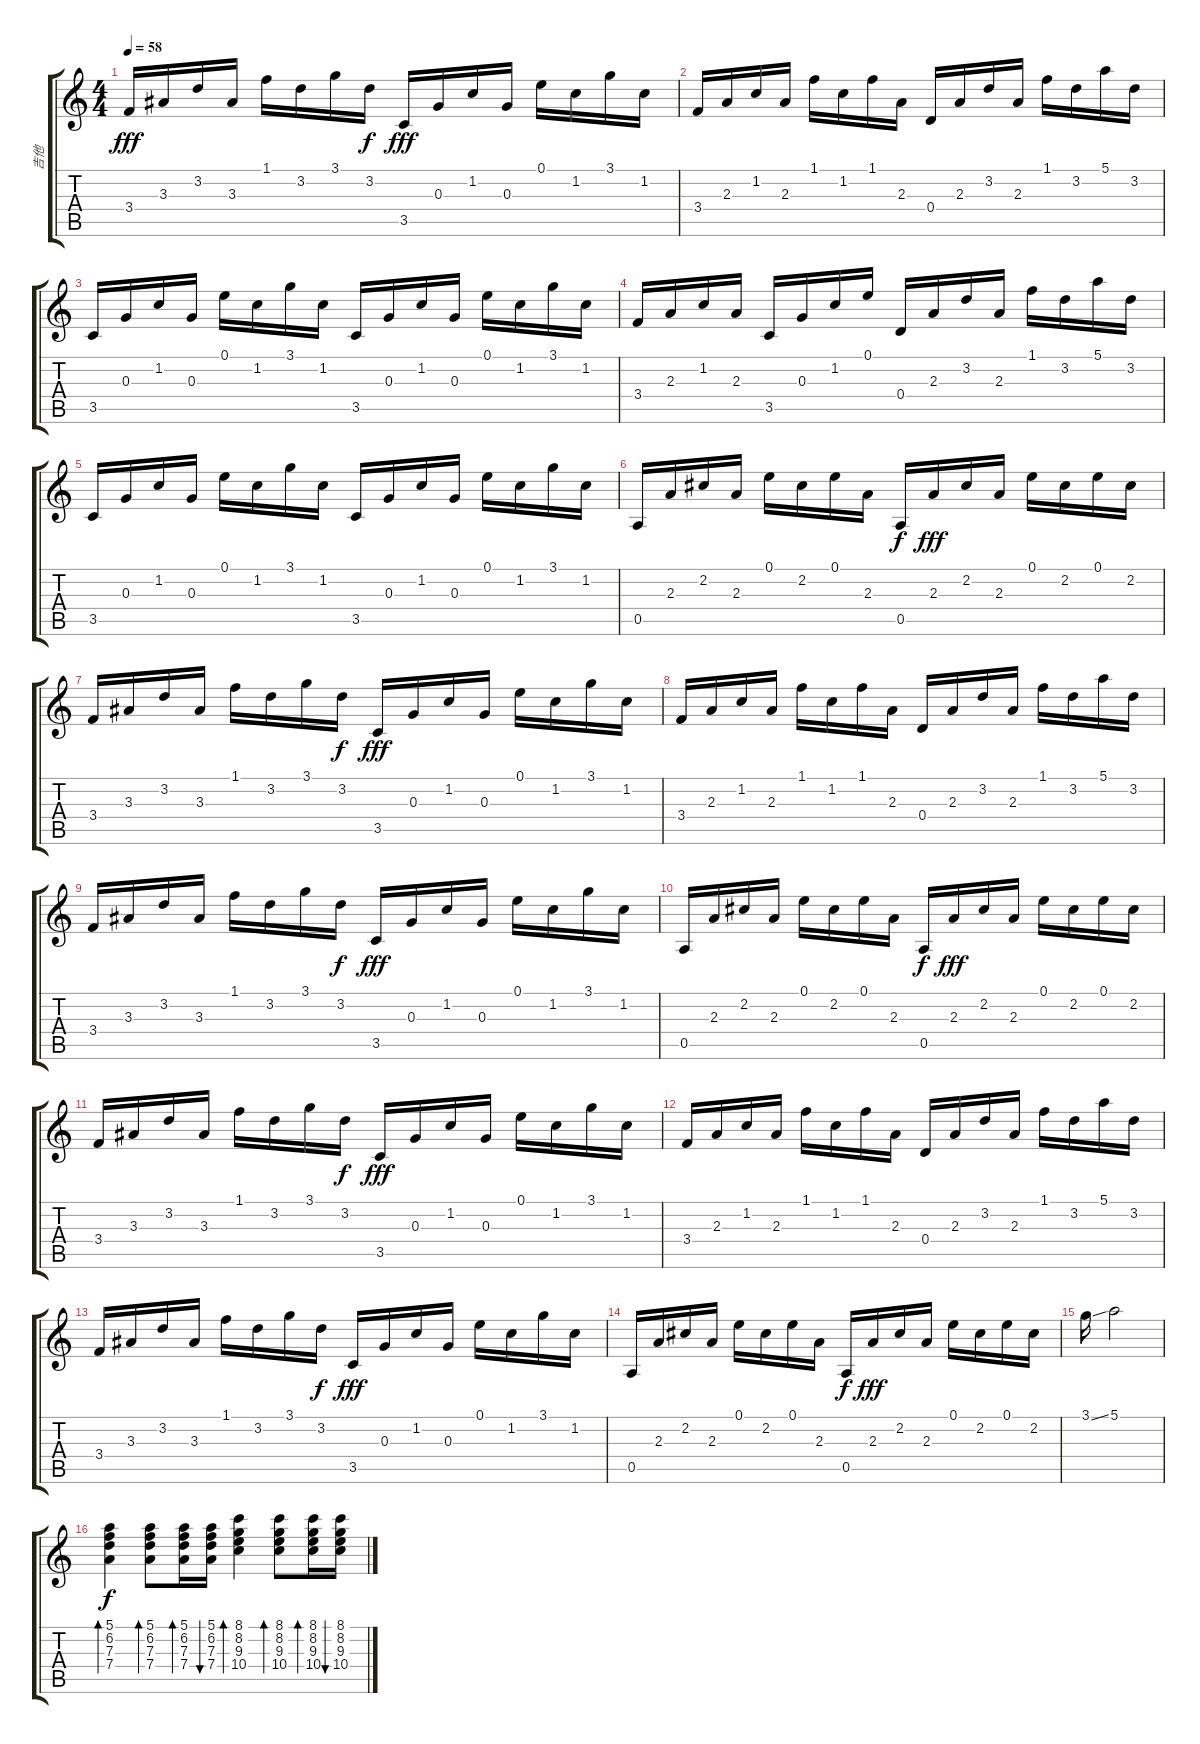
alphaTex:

\track ("吉他" "吉他") {instrument electricguitarjazz}
\staff {score tabs}
\tuning (E4 B3 G3 D3 A2 E2) {hide}
\ts (4 4)
\tempo 58
\clef g2
\ks c
3.4.16{dy fff} 3.3.16 3.2.16 3.3.16 1.1.16 3.2.16 3.1.16 3.2.16{dy f} 3.5.16{dy fff} 0.3.16 1.2.16 0.3.16 0.1.16 1.2.16 3.1.16 1.2.16 |
3.4.16 2.3.16 1.2.16 2.3.16 1.1.16 1.2.16 1.1.16 2.3.16 0.4.16 2.3.16 3.2.16 2.3.16 1.1.16 3.2.16 5.1.16 3.2.16 |
3.5.16 0.3.16 1.2.16 0.3.16 0.1.16 1.2.16 3.1.16 1.2.16 3.5.16 0.3.16 1.2.16 0.3.16 0.1.16 1.2.16 3.1.16 1.2.16 |
3.4.16 2.3.16 1.2.16 2.3.16 3.5.16 0.3.16 1.2.16 0.1.16 0.4.16 2.3.16 3.2.16 2.3.16 1.1.16 3.2.16 5.1.16 3.2.16 |
3.5.16 0.3.16 1.2.16 0.3.16 0.1.16 1.2.16 3.1.16 1.2.16 3.5.16 0.3.16 1.2.16 0.3.16 0.1.16 1.2.16 3.1.16 1.2.16 |
0.5.16 2.3.16 2.2.16 2.3.16 0.1.16 2.2.16 0.1.16 2.3.16 0.5.16{dy f} 2.3.16{dy fff} 2.2.16 2.3.16 0.1.16 2.2.16 0.1.16 2.2.16 |
3.4.16 3.3.16 3.2.16 3.3.16 1.1.16 3.2.16 3.1.16 3.2.16{dy f} 3.5.16{dy fff} 0.3.16 1.2.16 0.3.16 0.1.16 1.2.16 3.1.16 1.2.16 |
3.4.16 2.3.16 1.2.16 2.3.16 1.1.16 1.2.16 1.1.16 2.3.16 0.4.16 2.3.16 3.2.16 2.3.16 1.1.16 3.2.16 5.1.16 3.2.16 |
3.4.16 3.3.16 3.2.16 3.3.16 1.1.16 3.2.16 3.1.16 3.2.16{dy f} 3.5.16{dy fff} 0.3.16 1.2.16 0.3.16 0.1.16 1.2.16 3.1.16 1.2.16 |
0.5.16 2.3.16 2.2.16 2.3.16 0.1.16 2.2.16 0.1.16 2.3.16 0.5.16{dy f} 2.3.16{dy fff} 2.2.16 2.3.16 0.1.16 2.2.16 0.1.16 2.2.16 |
3.4.16 3.3.16 3.2.16 3.3.16 1.1.16 3.2.16 3.1.16 3.2.16{dy f} 3.5.16{dy fff} 0.3.16 1.2.16 0.3.16 0.1.16 1.2.16 3.1.16 1.2.16 |
3.4.16 2.3.16 1.2.16 2.3.16 1.1.16 1.2.16 1.1.16 2.3.16 0.4.16 2.3.16 3.2.16 2.3.16 1.1.16 3.2.16 5.1.16 3.2.16 |
3.4.16 3.3.16 3.2.16 3.3.16 1.1.16 3.2.16 3.1.16 3.2.16{dy f} 3.5.16{dy fff} 0.3.16 1.2.16 0.3.16 0.1.16 1.2.16 3.1.16 1.2.16 |
0.5.16 2.3.16 2.2.16 2.3.16 0.1.16 2.2.16 0.1.16 2.3.16 0.5.16{dy f} 2.3.16{dy fff} 2.2.16 2.3.16 0.1.16 2.2.16 0.1.16 2.2.16 |
3.1{ss}.16 5.1.2 |
(5.1 6.2 7.3 7.4).4{bd 30 dy f} (5.1 6.2 7.3 7.4).8{bd 30} (5.1 6.2 7.3 7.4).16{bd 30} (5.1 6.2 7.3 7.4).16{bu 30} (8.1 8.2 9.3 10.4).4{bd 30} (8.1 8.2 9.3 10.4).8{bd 30} (8.1 8.2 9.3 10.4).16{bd 30} (8.1 8.2 9.3 10.4).16{bu 30}
